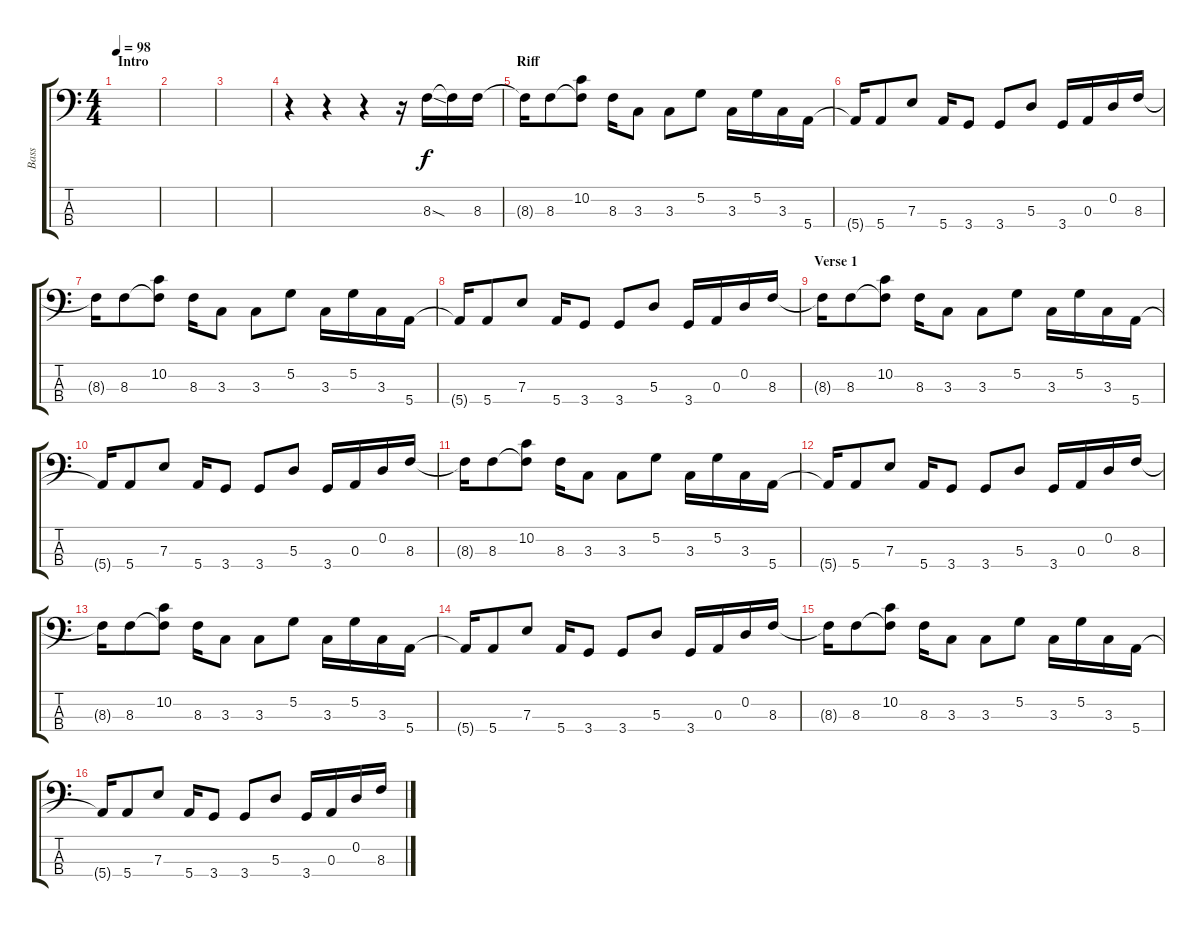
\track ("Bass" "Bass") {instrument electricbassfinger}
\staff {score tabs}
\tuning (G2 D2 A1 E1) {hide}
\ts (4 4)
\section ("" "Intro")
\tempo 98
\clef f4
\ks c
|
|
|
r.4 r.4 r.4 r.16 8.3{sod}.16 8.3{t}.16 8.3.16 |
\section ("" "Riff")
8.3{t}.16 8.3.8 (10.2 8.3{t}).8 8.3.16 3.3.8 3.3.8 5.2.8 3.3.16 5.2.16 3.3.16 5.4.16 |
5.4{t}.16 5.4.8 7.3.8 5.4.16 3.4.8 3.4.8 5.3.8 3.4.16 0.3.16 0.2.16 8.3.16 |
8.3{t}.16 8.3.8 (10.2 8.3{t}).8 8.3.16 3.3.8 3.3.8 5.2.8 3.3.16 5.2.16 3.3.16 5.4.16 |
5.4{t}.16 5.4.8 7.3.8 5.4.16 3.4.8 3.4.8 5.3.8 3.4.16 0.3.16 0.2.16 8.3.16 |
\section ("" "Verse 1")
8.3{t}.16 8.3.8 (10.2 8.3{t}).8 8.3.16 3.3.8 3.3.8 5.2.8 3.3.16 5.2.16 3.3.16 5.4.16 |
5.4{t}.16 5.4.8 7.3.8 5.4.16 3.4.8 3.4.8 5.3.8 3.4.16 0.3.16 0.2.16 8.3.16 |
8.3{t}.16 8.3.8 (10.2 8.3{t}).8 8.3.16 3.3.8 3.3.8 5.2.8 3.3.16 5.2.16 3.3.16 5.4.16 |
5.4{t}.16 5.4.8 7.3.8 5.4.16 3.4.8 3.4.8 5.3.8 3.4.16 0.3.16 0.2.16 8.3.16 |
8.3{t}.16 8.3.8 (10.2 8.3{t}).8 8.3.16 3.3.8 3.3.8 5.2.8 3.3.16 5.2.16 3.3.16 5.4.16 |
5.4{t}.16 5.4.8 7.3.8 5.4.16 3.4.8 3.4.8 5.3.8 3.4.16 0.3.16 0.2.16 8.3.16 |
8.3{t}.16 8.3.8 (10.2 8.3{t}).8 8.3.16 3.3.8 3.3.8 5.2.8 3.3.16 5.2.16 3.3.16 5.4.16 |
5.4{t}.16 5.4.8 7.3.8 5.4.16 3.4.8 3.4.8 5.3.8 3.4.16 0.3.16 0.2.16 8.3.16
